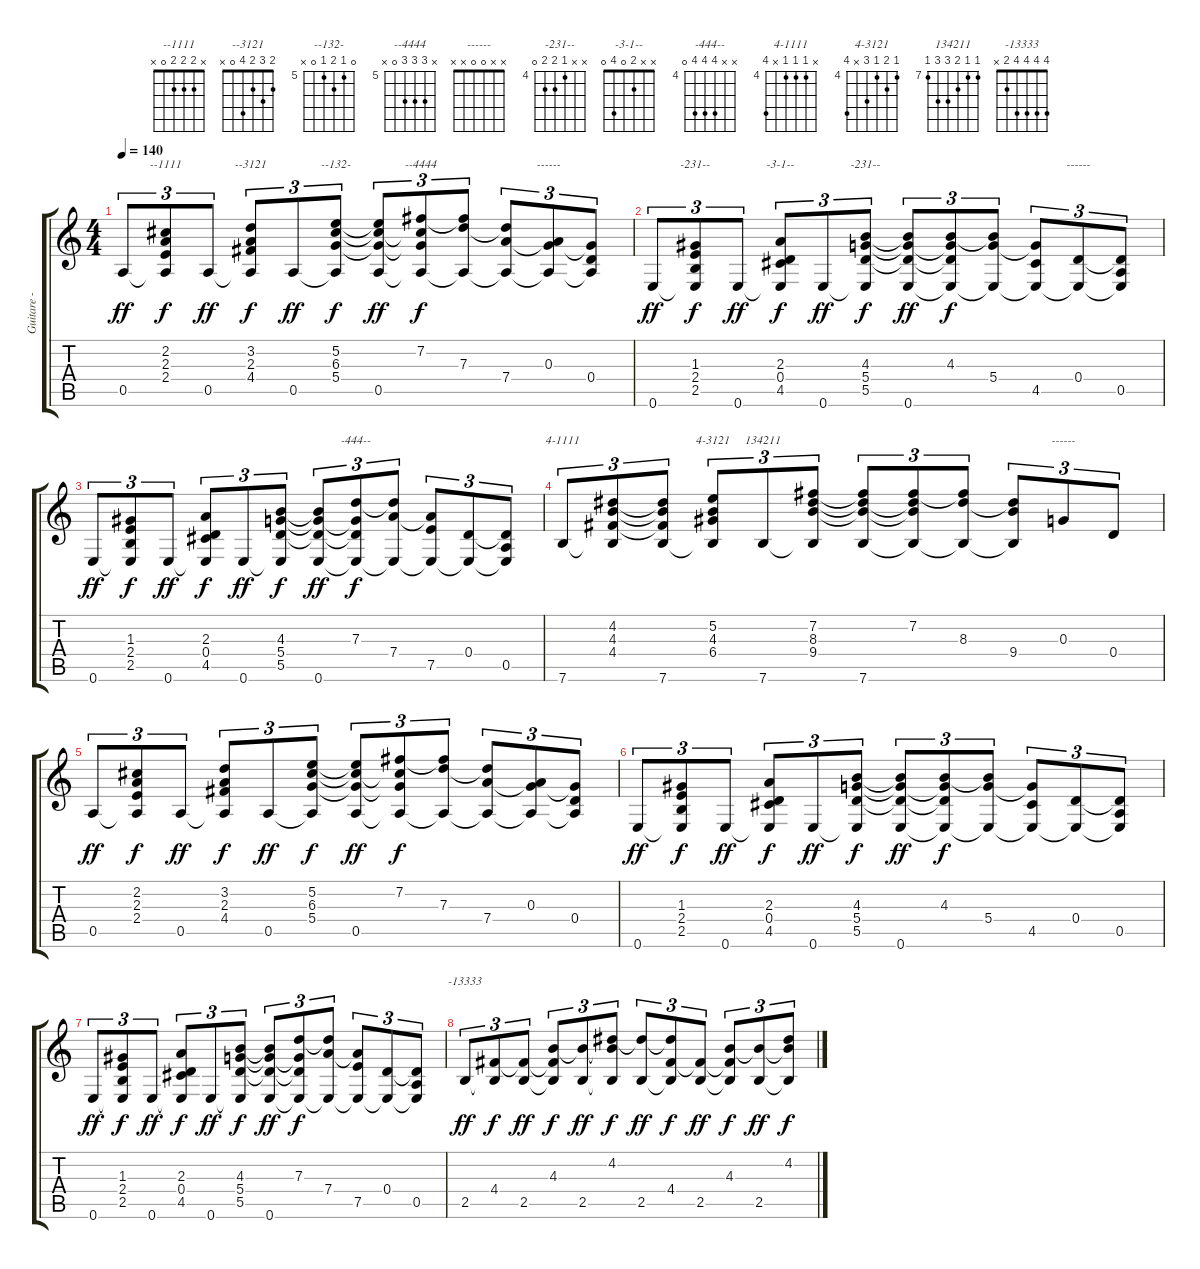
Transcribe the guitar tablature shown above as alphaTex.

\track ("Guitare - Juillet 1999 / Janvier 2003" "Guitare - ") {instrument acousticguitarnylon}
\staff {score tabs}
\tuning (E4 B3 G3 D3 A2 E2) {hide}
\chord ("--1111" x 2 2 2 0 x)
\chord ("--3121" 2 3 2 4 0 x)
\chord ("--132-" 0 5 6 5 0 x) {firstfret 5}
\chord ("--4444" x 7 7 7 0 x) {firstfret 5}
\chord ("------" x x 0 0 0 x)
\chord ("-231--" x x 1 2 2 0)
\chord ("-3-1--" x x 2 0 4 0)
\chord ("-231--" x x 4 5 5 0) {firstfret 4}
\chord ("------" x x x 0 0 0)
\chord ("-444--" x x 7 7 7 0) {firstfret 4}
\chord ("4-1111" x 4 4 4 x 7) {firstfret 4}
\chord ("4-3121" 4 5 4 6 x 7) {firstfret 4}
\chord ("134211" 7 7 8 9 9 7) {firstfret 7}
\chord ("------" x x 0 0 x x)
\chord ("-13333" 4 4 4 4 2 x)
\ts (4 4)
\tempo 140
\clef g2
\ks c
0.5.8{tu (3 2) dy ff} (2.2 2.3 2.4 0.5{t}).8{tu (3 2) ch "--1111" dy f} 0.5.8{tu (3 2) dy ff} (3.2 2.3 4.4 0.5{t}).8{tu (3 2) ch "--3121" dy f} 0.5.8{tu (3 2) dy ff} (5.2 6.3 5.4 0.5{t}).8{tu (3 2) ch "--132-" dy f} (5.2{t} 6.3{t} 5.4{t} 0.5).8{tu (3 2) dy ff} (7.2 6.3{t} 5.4{t} 0.5{t}).8{tu (3 2) ch "--4444" dy f} (7.2{t} 7.3 0.5{t}).8{tu (3 2)} (7.3{t} 7.4 0.5{t}).8{tu (3 2)} (0.3 7.4{t} 0.5{t}).8{tu (3 2) ch "------"} (0.3{t} 0.4 0.5{t}).8{tu (3 2)} |
0.6.8{tu (3 2) dy ff} (1.3 2.4 2.5 0.6{t}).8{tu (3 2) ch "-231--" dy f} 0.6.8{tu (3 2) dy ff} (2.3 0.4 4.5 0.6{t}).8{tu (3 2) ch "-3-1--" dy f} 0.6.8{tu (3 2) dy ff} (4.3 5.4 5.5 0.6{t}).8{tu (3 2) ch "-231--" dy f} (4.3{t} 5.4{t} 5.5{t} 0.6).8{tu (3 2) dy ff} (4.3 5.4{t} 5.5{t} 0.6{t}).8{tu (3 2) dy f} (4.3{t} 5.4 0.6{t}).8{tu (3 2)} (5.4{t} 4.5 0.6{t}).8{tu (3 2)} (0.4 0.6{t}).8{tu (3 2) ch "------"} (0.4{t} 0.5 0.6{t}).8{tu (3 2)} |
0.6.8{tu (3 2) dy ff} (1.3 2.4 2.5 0.6{t}).8{tu (3 2) dy f} 0.6.8{tu (3 2) dy ff} (2.3 0.4 4.5 0.6{t}).8{tu (3 2) dy f} 0.6.8{tu (3 2) dy ff} (4.3 5.4 5.5 0.6{t}).8{tu (3 2) dy f} (4.3{t} 5.4{t} 5.5{t} 0.6).8{tu (3 2) dy ff} (7.3 5.4{t} 5.5{t} 0.6{t}).8{tu (3 2) ch "-444--" dy f} (7.3{t} 7.4 0.6{t}).8{tu (3 2)} (7.4{t} 7.5 0.6{t}).8{tu (3 2)} (0.4 0.6{t}).8{tu (3 2)} (0.4{t} 0.5 0.6{t}).8{tu (3 2)} |
7.6.8{tu (3 2) ch "4-1111"} (4.2 4.3 4.4 7.6{t}).8{tu (3 2)} (4.2{t} 4.3{t} 4.4{t} 7.6).8{tu (3 2)} (5.2 4.3 6.4 7.6{t}).8{tu (3 2) ch "4-3121"} 7.6.8{tu (3 2) ch "134211"} (7.2 8.3 9.4 7.6{t}).8{tu (3 2)} (7.2{t} 8.3{t} 9.4{t} 7.6).8{tu (3 2)} (7.2 8.3{t} 9.4{t} 7.6{t}).8{tu (3 2)} (7.2{t} 8.3 7.6{t}).8{tu (3 2)} (8.3{t} 9.4 7.6{t}).8{tu (3 2)} 0.3.8{tu (3 2) ch "------"} 0.4.8{tu (3 2)} |
0.5.8{tu (3 2) dy ff} (2.2 2.3 2.4 0.5{t}).8{tu (3 2) dy f} 0.5.8{tu (3 2) dy ff} (3.2 2.3 4.4 0.5{t}).8{tu (3 2) dy f} 0.5.8{tu (3 2) dy ff} (5.2 6.3 5.4 0.5{t}).8{tu (3 2) dy f} (5.2{t} 6.3{t} 5.4{t} 0.5).8{tu (3 2) dy ff} (7.2 6.3{t} 5.4{t} 0.5{t}).8{tu (3 2) dy f} (7.2{t} 7.3 0.5{t}).8{tu (3 2)} (7.3{t} 7.4 0.5{t}).8{tu (3 2)} (0.3 7.4{t} 0.5{t}).8{tu (3 2)} (0.3{t} 0.4 0.5{t}).8{tu (3 2)} |
0.6.8{tu (3 2) dy ff} (1.3 2.4 2.5 0.6{t}).8{tu (3 2) dy f} 0.6.8{tu (3 2) dy ff} (2.3 0.4 4.5 0.6{t}).8{tu (3 2) dy f} 0.6.8{tu (3 2) dy ff} (4.3 5.4 5.5 0.6{t}).8{tu (3 2) dy f} (4.3{t} 5.4{t} 5.5{t} 0.6).8{tu (3 2) dy ff} (4.3 5.4{t} 5.5{t} 0.6{t}).8{tu (3 2) dy f} (4.3{t} 5.4 0.6{t}).8{tu (3 2)} (5.4{t} 4.5 0.6{t}).8{tu (3 2)} (0.4 0.6{t}).8{tu (3 2)} (0.4{t} 0.5 0.6{t}).8{tu (3 2)} |
0.6.8{tu (3 2) dy ff} (1.3 2.4 2.5 0.6{t}).8{tu (3 2) dy f} 0.6.8{tu (3 2) dy ff} (2.3 0.4 4.5 0.6{t}).8{tu (3 2) dy f} 0.6.8{tu (3 2) dy ff} (4.3 5.4 5.5 0.6{t}).8{tu (3 2) dy f} (4.3{t} 5.4{t} 5.5{t} 0.6).8{tu (3 2) dy ff} (7.3 5.4{t} 5.5{t} 0.6{t}).8{tu (3 2) dy f} (7.3{t} 7.4 0.6{t}).8{tu (3 2)} (7.4{t} 7.5 0.6{t}).8{tu (3 2)} (0.4 0.6{t}).8{tu (3 2)} (0.4{t} 0.5 0.6{t}).8{tu (3 2)} |
2.5.8{tu (3 2) ch "-13333" dy ff} (4.4 2.5{t}).8{tu (3 2) dy f} (4.4{t} 2.5).8{tu (3 2) dy ff} (4.3 4.4{t} 2.5{t}).8{tu (3 2) dy f} (4.3{t} 2.5).8{tu (3 2) dy ff} (4.2 4.3{t} 2.5{t}).8{tu (3 2) dy f} (4.2{t} 2.5).8{tu (3 2) dy ff} (4.2{t} 4.4 2.5{t}).8{tu (3 2) dy f} (4.4{t} 2.5).8{tu (3 2) dy ff} (4.3 4.4{t} 2.5{t}).8{tu (3 2) dy f} (4.3{t} 2.5).8{tu (3 2) dy ff} (4.2 4.3{t} 2.5{t}).8{tu (3 2) dy f}
